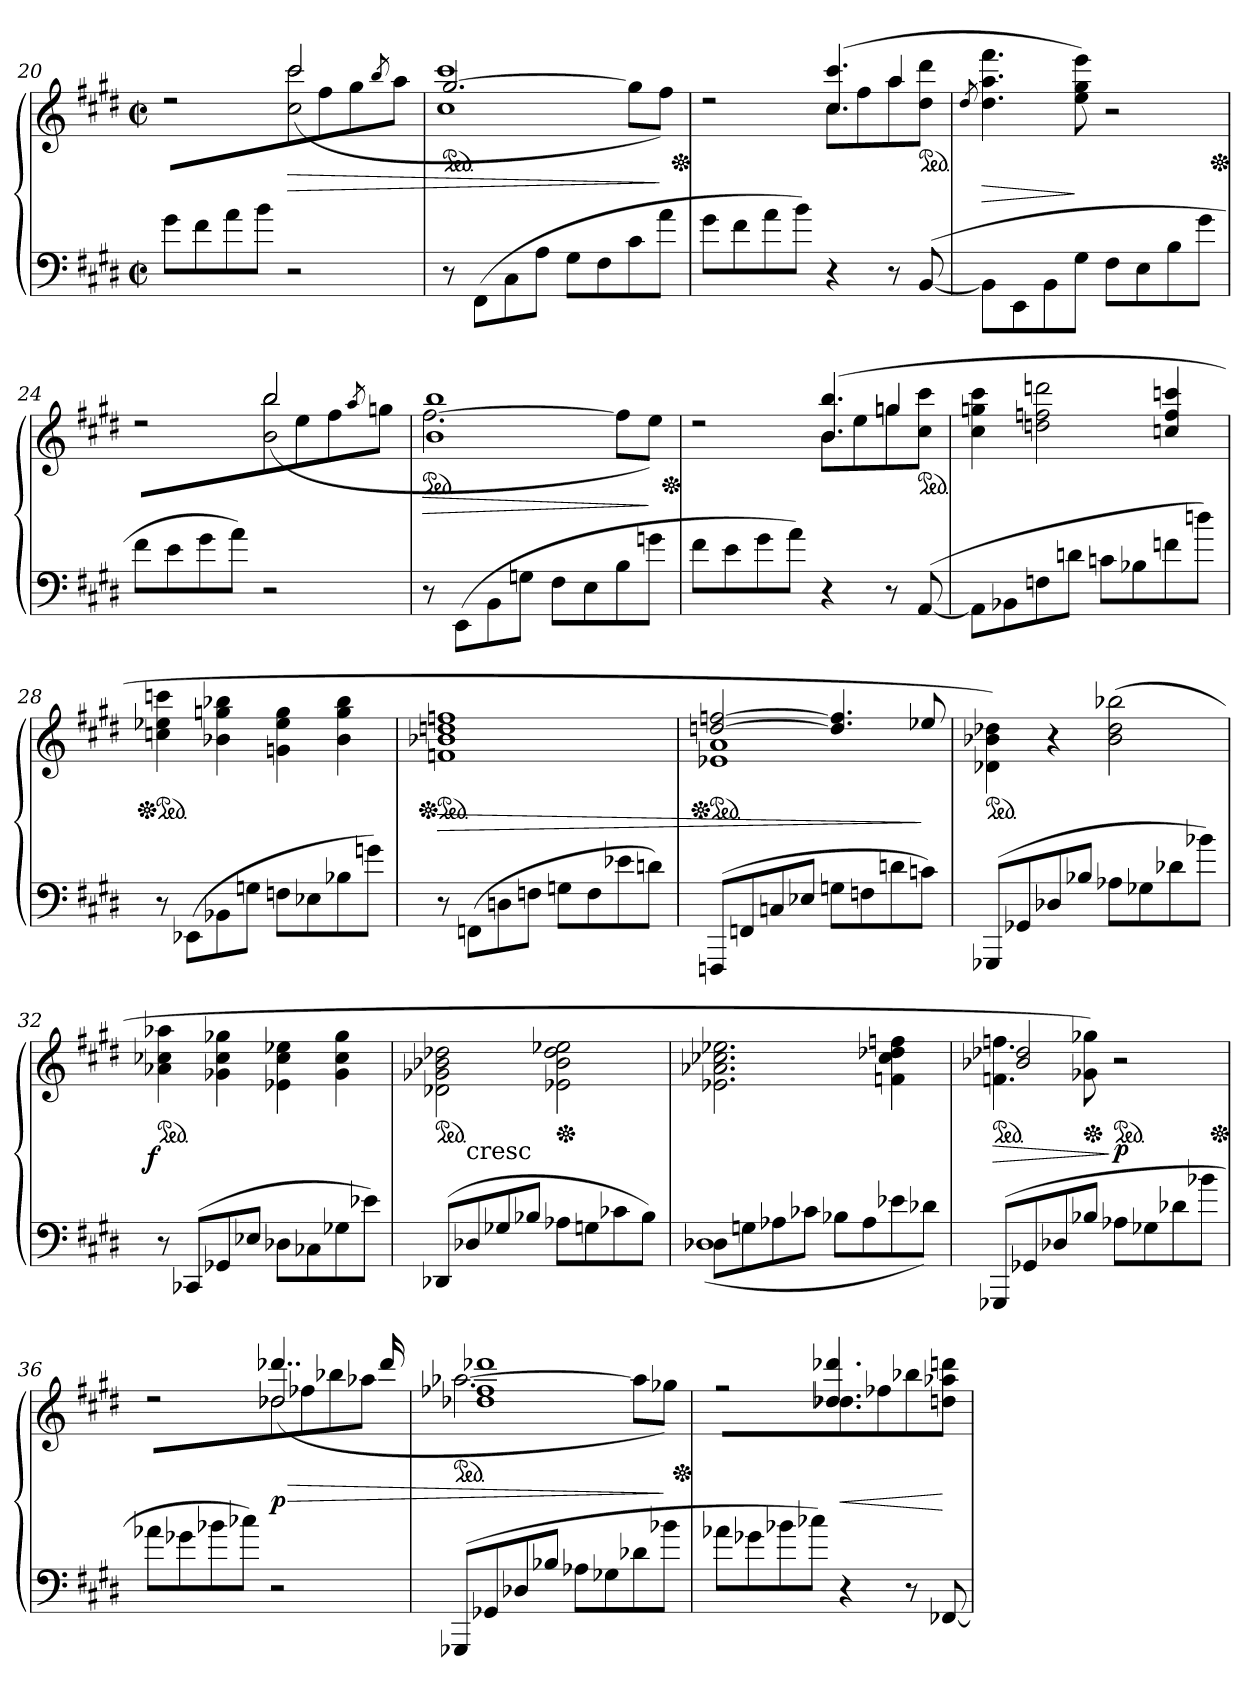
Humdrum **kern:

**kern	**kern	**dynam
*part1	*part1	*part1
*staff2	*staff1	*staff1/2
*clefF4	*clefG2	*
*k[f#c#g#d#]	*k[f#c#g#d#]	*
*c#:	*c#:	*
*M2/2	*M2/2	*
*met(c|)	*met(c|)	*
=20	=20	=20
*	*^	*
8g#\L	2rdd	2rcccyy	.
8f#\	.	.	.
8a\	.	.	.
8b\J	.	.	.
!	!LO:N:vis=2	!	!
2r	8cc# 8ccc#	(>2ccc#/	>
.	8ff#\	.	.
.	8gg#	.	.
.	8qbb/	.	.
.	8aaJ	.	.
=21	=21	=21	=21
!	!LO:TX:a:color=crimson:t=⚠	!	!
*	*ped	*	*
8r	[2.gg#	1cc# 1ccc#	.
(<8FF#\L	.	.	.
8C#	.	.	.
8AJ	.	.	.
8G#L	.	.	.
8F#	.	.	.
8c#	8gg#\L]	.	.
8aJ	8ff#J)	.	]
*	*v	*v	*
*	*Xped	*
=22	=22	=22
*	*^	*
*	*	*^	*
8g#\L	2rdd	2.rddddyy	2raayy	.
8f#\	.	.	.	.
8a\	.	.	.	.
8b\J)	.	.	.	.
4r	8cc#L	.	(>4.cc#/ 4.ccc#/	.
.	8ff#\	.	.	.
8r	8aa	4aa/	.	.
*	*ped	*	*	*
(<[8BB	8dd# 8ddd#J	.	8rFyy	.
*	*v	*v	*v	*
=23	=23	=23
.	8qdd#/	.
8BB\L]	4.dd# 4.aa 4.fff#	>
8EE	.	.
8BB	.	.
8G#J	8ee 8gg# 8eee)	]
8F#L	2r	.
8E	.	.
8B	.	.
8g#\J	.	.
*	*Xped	*
=24	=24	=24
*	*^	*
8f#\L	2rdd	2rddyy	.
8e\	.	.	.
8g#\	.	.	.
8a\J)	.	.	.
!	!LO:N:vis=2	!	!
2r	8b 8bb	(>2bb/	.
.	8ee\	.	.
.	8ff#	.	.
.	8qaa/	.	.
.	8ggnJ	.	.
=25	=25	=25	=25
!	!LO:TX:a:color=crimson:t=⚠	!	!
*	*ped	*	*
8r	[2.ff#\	1b 1bb	>
(<8EE\L	.	.	.
8BB	.	.	.
8GnJ	.	.	.
8F#L	.	.	.
8E	.	.	.
8B	8ff#L]	.	.
8gnJ	8ee\J)	.	]
*	*v	*v	*
*	*Xped	*
=26	=26	=26
*	*^	*
*	*	*^	*
8f#\L	2rdd	2.rddddyy	2raayy	.
8e\	.	.	.	.
8g#\	.	.	.	.
8a\J)	.	.	.	.
4r	8bL	.	(>4.b/ 4.bb/	.
.	8ee\	.	.	.
8r	8ggn	4ggn/	.	.
*	*ped	*	*	*
(<[8AA	8cc# 8ccc#J	.	8rcyy	.
*	*v	*v	*v	*
=27	=27	=27
8AAL]	4cc# 4ggn 4ccc#	.
8BB-X	.	.
8Fn	2ddn 2ffn 2dddn	.
8dnJ	.	.
8cnL	.	.
8B-X	.	.
8fn\	4ccn/ 4ff/ 4cccn/	.
8ddnJ)	.	.
=28	=28	=28
*	*Xped	*
*	*ped	*
8r	4ccn 4ee-X 4cccn	.
(>8EE-X\L	.	.
8BB-X	4b-X 4ggn 4bb-X	.
8GnJ	.	.
8FnL	4gn 4ee- 4gg	.
8E-X	.	.
8B-X	4b- 4gg 4bb-	.
8gnJ)	.	.
=29	=29	=29
*	*Xped	*
*	*ped	*
8r	1fn 1b-X 1ddn 1ffn	>
(>8FFn\L	.	.
8Dn	.	.
8FnJ	.	.
8GnL	.	.
8F	.	.
8e-X	.	.
8dnJ)	.	.
*	*Xped	*
=30	=30	=30
*	*^	*
!	!LO:TX:a:color=crimson:t=⚠	!	!
*	*ped	*	*
(>8FFFnL	[2ddn [2ffn	1e-X 1a	.
8FFn	.	.	.
8Cn	.	.	.
8E-XJ	.	.	.
8GnL	4.dd] 4.ff]	.	.
8Fn	.	.	.
8dn	.	.	.
8cnJ)	8ee-X	.	]
*	*v	*v	*
=31	=31	=31
*	*ped	*
(>8GGG-XL	4d-X\ 4b-X\ 4dd-X\)	.
8GG-X	.	.
8D-X	4r	.
8B-XJ	.	.
8A-XL	(>2b- 2dd- 2bb-X	.
8G-X	.	.
8d-X	.	.
8b-XJ)	.	.
=32	=32	=32
!	!	!LO:DY:rj
*	*ped	*
8r	4a-X 4cc-X 4aa-X	f
(>8CC-XL	.	.
8GG-X	4g-X 4cc- 4gg-X	.
8E-XJ	.	.
8D-XL	4e-X\ 4cc-\ 4ee-X\	.
8C-X	.	.
8G-X	4g- 4cc- 4gg-	.
8e-XJ)	.	.
=33	=33	=33
*	*^	*
*	*ped	*	*
(>8DD-X/L	2d-X\ 2g-X\ 2b-X\ 2dd-X\	8ryy	.
!	!	!LO:TX:c:t=cresc	!
8D-X	.	2..ryy	.
8G-X	.	.	.
8B-XJ	.	.	.
*	*Xped	*	*
8A-XL	2e-X\ 2b-\ 2dd-\ 2ee-X\	.	.
8Gn	.	.	.
8c-X	.	.	.
8B-J)	.	.	.
*	*v	*v	*
=34	=34	=34
*^	*	*
8D-X\L	(>1D-X	2.e-X\ 2.a-X\ 2.cc-X\ 2.ee-X\	.
8Gn	.	.	.
8A-X	.	.	.
8c-XJ	.	.	.
8B-X\L	.	.	.
8A-	.	.	.
8e-X	.	4fn 4cc- 4dd-X 4ffn	.
8d-XJ)	.	.	.
*v	*v	*	*
=35	=35	=35
*	*^	*
*	*ped	*	*
(<8GGG-XL	4.fn\ 4.ffn\	2b-X/ 2dd-X/	>
8GG-X	.	.	.
8D-X	.	.	.
*	*Xped	*	*
8B-XJ	8g-X\ 8gg-X\)	.	.
*	*ped	*	*
8A-XL	2r	2ryy	] p
8G-X	.	.	.
8d-X	.	.	.
8b-XJ	.	.	.
*	*v	*v	*
*	*Xped	*
=36	=36	=36
*	*^	*
*	*	*^	*
8a-XL	2rdd	2rddyy	2rgyy	.
8g-X	.	.	.	.
8b-X	.	.	.	.
8cc-XJ)	.	.	.	.
!	!LO:N:vis=2	!	!	!
2r	8dd-X	(>4..ddd-X/	2dd-X/	> p
.	8ff-X\	.	.	.
.	8bb-X	.	.	.
.	8aa-XJ	.	.	.
.	.	16ddd-/	.	.
*	*	*v	*v	*
=37	=37	=37	=37
!	!LO:TX:a:color=crimson:t=⚠	!	!
*	*ped	*	*
(<8GGG-XL	[2.aa-X\	1dd-X 1ff-X 1ddd-X	.
8GG-X	.	.	.
8D-X	.	.	.
8B-XJ	.	.	.
8A-XL	.	.	.
8G-X	.	.	.
8d-X	8aa-\L]	.	.
8b-XJ	8gg-XJ)	.	]
*	*Xped	*	*
=38	=38	=38	=38
8a-XL	2rff	2raayy	.
8g-X	.	.	.
8b-X	.	.	.
8cc-XJ)	.	.	.
!	!LO:N:vis=4.	!	!
4r	8dd-X\	4.dd-X/ 4.ddd-X/	<
.	8ff-X	.	.
8r	8bb-X	.	.
[8FF-X	8ddn 8aa-X 8dddnJ	8rcyy	[
*	*v	*v	*
=	=	=
*-	*-	*-
